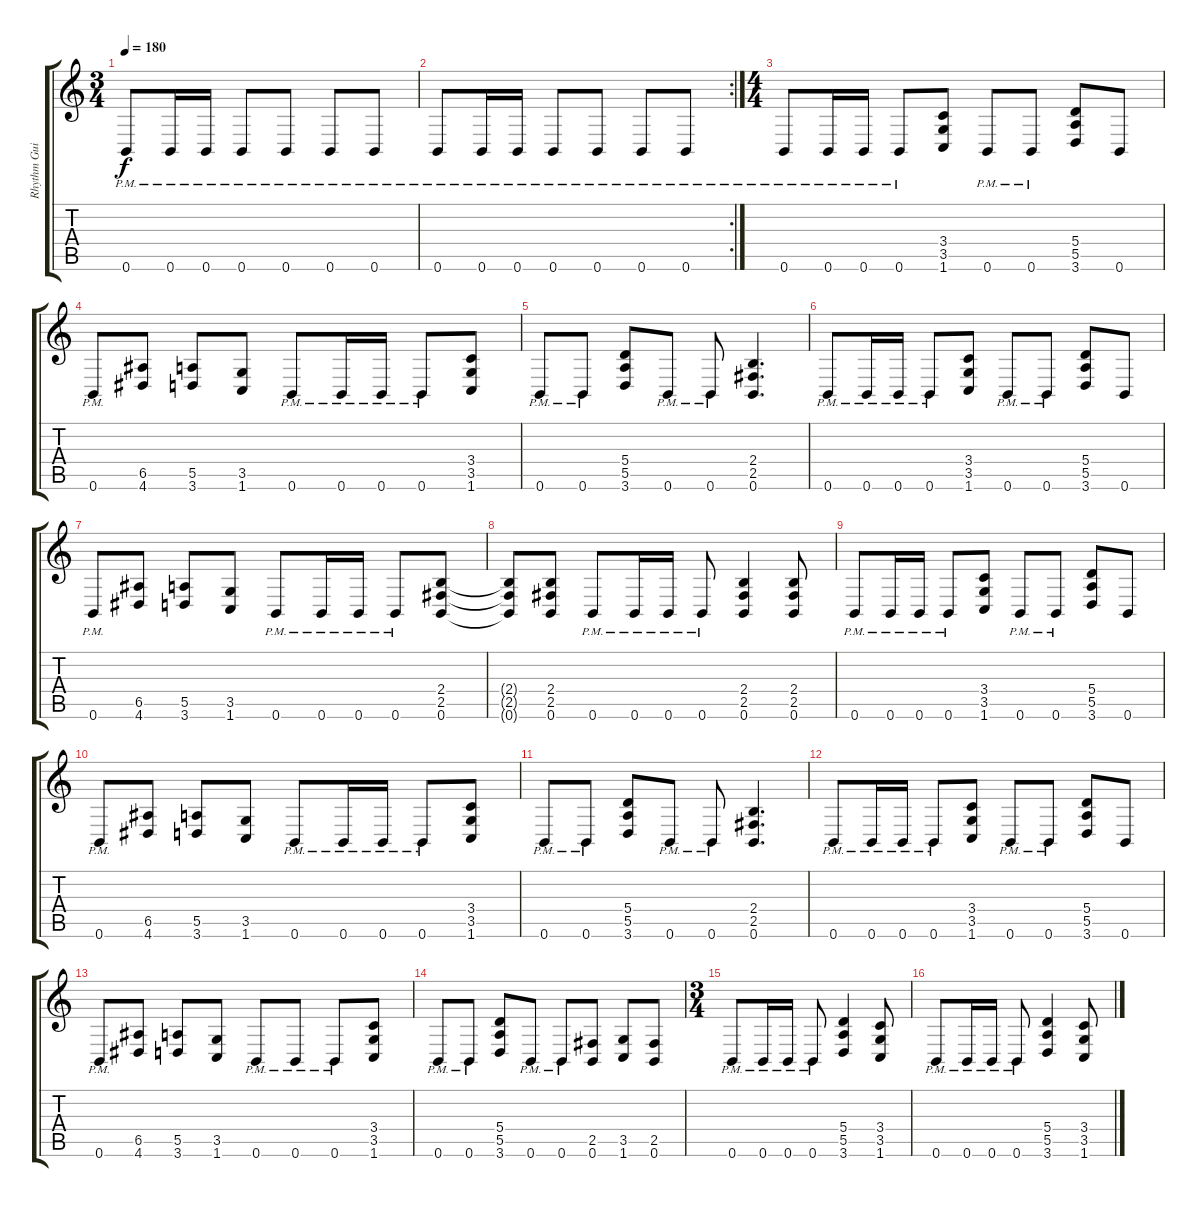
\track ("Rhythm Guitar 1" "Rhythm Gui") {instrument distortionguitar}
\staff {score tabs}
\tuning (B3 Gb3 D3 A2 E2 B1) {hide}
\ts (3 4)
\tempo 180
\clef g2
\ks c
0.6{pm}.8{dy f} 0.6{pm}.16 0.6{pm}.16 0.6{pm}.8 0.6{pm}.8 0.6{pm}.8 0.6{pm}.8 |
\rc 2
0.6{pm}.8 0.6{pm}.16 0.6{pm}.16 0.6{pm}.8 0.6{pm}.8 0.6{pm}.8 0.6{pm}.8 |
\ts (4 4)
0.6{pm}.8 0.6{pm}.16 0.6{pm}.16 0.6{pm}.8 (3.4 3.5 1.6).8 0.6{pm}.8 0.6{pm}.8 (5.4 5.5 3.6).8 0.6.8 |
0.6{pm}.8 (6.5 4.6).8 (5.5 3.6).8 (3.5 1.6).8 0.6{pm}.8 0.6{pm}.16 0.6{pm}.16 0.6{pm}.8 (3.4 3.5 1.6).8 |
0.6{pm}.8 0.6{pm}.8 (5.4 5.5 3.6).8 0.6{pm}.8 0.6{pm}.8 (2.4 2.5 0.6).4{d} |
0.6{pm}.8 0.6{pm}.16 0.6{pm}.16 0.6{pm}.8 (3.4 3.5 1.6).8 0.6{pm}.8 0.6{pm}.8 (5.4 5.5 3.6).8 0.6.8 |
0.6{pm}.8 (6.5 4.6).8 (5.5 3.6).8 (3.5 1.6).8 0.6{pm}.8 0.6{pm}.16 0.6{pm}.16 0.6{pm}.8 (2.4 2.5 0.6).8 |
(2.4{t} 2.5{t} 0.6{t}).8 (2.4 2.5 0.6).8 0.6{pm}.8 0.6{pm}.16 0.6{pm}.16 0.6{pm}.8 (2.4 2.5 0.6).4 (2.4 2.5 0.6).8 |
0.6{pm}.8 0.6{pm}.16 0.6{pm}.16 0.6{pm}.8 (3.4 3.5 1.6).8 0.6{pm}.8 0.6{pm}.8 (5.4 5.5 3.6).8 0.6.8 |
0.6{pm}.8 (6.5 4.6).8 (5.5 3.6).8 (3.5 1.6).8 0.6{pm}.8 0.6{pm}.16 0.6{pm}.16 0.6{pm}.8 (3.4 3.5 1.6).8 |
0.6{pm}.8 0.6{pm}.8 (5.4 5.5 3.6).8 0.6{pm}.8 0.6{pm}.8 (2.4 2.5 0.6).4{d} |
0.6{pm}.8 0.6{pm}.16 0.6{pm}.16 0.6{pm}.8 (3.4 3.5 1.6).8 0.6{pm}.8 0.6{pm}.8 (5.4 5.5 3.6).8 0.6.8 |
0.6{pm}.8 (6.5 4.6).8 (5.5 3.6).8 (3.5 1.6).8 0.6{pm}.8 0.6{pm}.8 0.6{pm}.8 (3.4 3.5 1.6).8 |
0.6{pm}.8 0.6{pm}.8 (5.4 5.5 3.6).8 0.6{pm}.8 0.6{pm}.8 (2.5 0.6).8 (3.5 1.6).8 (2.5 0.6).8 |
\ts (3 4)
0.6{pm}.8 0.6{pm}.16 0.6{pm}.16 0.6{pm}.8 (5.4 5.5 3.6).4 (3.4 3.5 1.6).8 |
0.6{pm}.8 0.6{pm}.16 0.6{pm}.16 0.6{pm}.8 (5.4 5.5 3.6).4 (3.4 3.5 1.6).8
